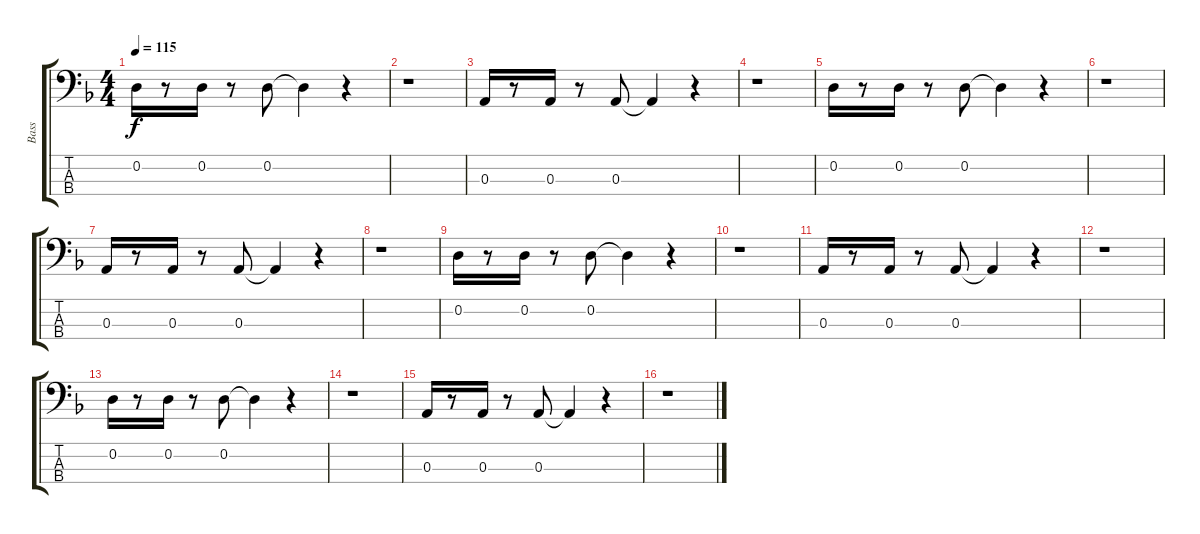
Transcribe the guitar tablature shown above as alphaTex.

\track ("Bass" "Bass") {instrument electricbassfinger}
\staff {score tabs}
\tuning (G2 D2 A1 E1) {hide}
\ts (4 4)
\tempo 115
\clef f4
\ks f
0.2.16{dy f instrument electricbassfinger} r.8 0.2.16 r.8 0.2.8 0.2{t}.4 r.4 |
r.1 |
0.3.16 r.8 0.3.16 r.8 0.3.8 0.3{t}.4 r.4 |
r.1 |
0.2.16 r.8 0.2.16 r.8 0.2.8 0.2{t}.4 r.4 |
r.1 |
0.3.16 r.8 0.3.16 r.8 0.3.8 0.3{t}.4 r.4 |
r.1 |
0.2.16 r.8 0.2.16 r.8 0.2.8 0.2{t}.4 r.4 |
r.1 |
0.3.16 r.8 0.3.16 r.8 0.3.8 0.3{t}.4 r.4 |
r.1 |
0.2.16 r.8 0.2.16 r.8 0.2.8 0.2{t}.4 r.4 |
r.1 |
0.3.16 r.8 0.3.16 r.8 0.3.8 0.3{t}.4 r.4 |
r.1
